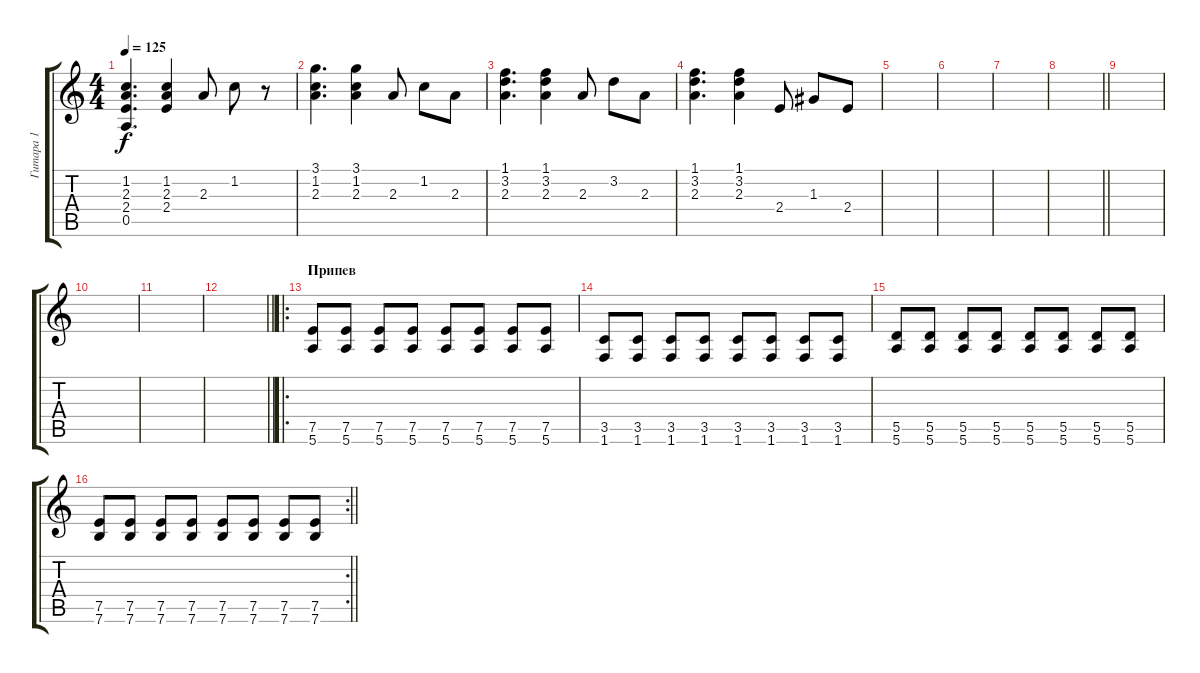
\track ("Гитара 1" "Гитара 1") {instrument acousticguitarsteel}
\staff {score tabs}
\tuning (E4 B3 G3 D3 A2 E2) {hide}
\ts (4 4)
\tempo 125
\clef g2
\ks c
(1.2 2.3 2.4 0.5).4{d dy f} (1.2 2.3 2.4).4 2.3.8 1.2.8 r.8 |
(3.1 1.2 2.3).4{d} (3.1 1.2 2.3).4 2.3.8 1.2.8 2.3.8 |
(1.1 3.2 2.3).4{d} (1.1 3.2 2.3).4 2.3.8 3.2.8 2.3.8 |
(1.1 3.2 2.3).4{d} (1.1 3.2 2.3).4 2.4.8 1.3.8 2.4.8 |
|
|
|
\barLineRight lightlight
|
|
|
|
\barLineRight lightlight
|
\ro
\section ("" "Припев")
(7.5 5.6).8 (7.5 5.6).8 (7.5 5.6).8 (7.5 5.6).8 (7.5 5.6).8 (7.5 5.6).8 (7.5 5.6).8 (7.5 5.6).8 |
(3.5 1.6).8 (3.5 1.6).8 (3.5 1.6).8 (3.5 1.6).8 (3.5 1.6).8 (3.5 1.6).8 (3.5 1.6).8 (3.5 1.6).8 |
(5.5 5.6).8 (5.5 5.6).8 (5.5 5.6).8 (5.5 5.6).8 (5.5 5.6).8 (5.5 5.6).8 (5.5 5.6).8 (5.5 5.6).8 |
\rc 2
\barLineRight lightlight
(7.5 7.6).8 (7.5 7.6).8 (7.5 7.6).8 (7.5 7.6).8 (7.5 7.6).8 (7.5 7.6).8 (7.5 7.6).8 (7.5 7.6).8
